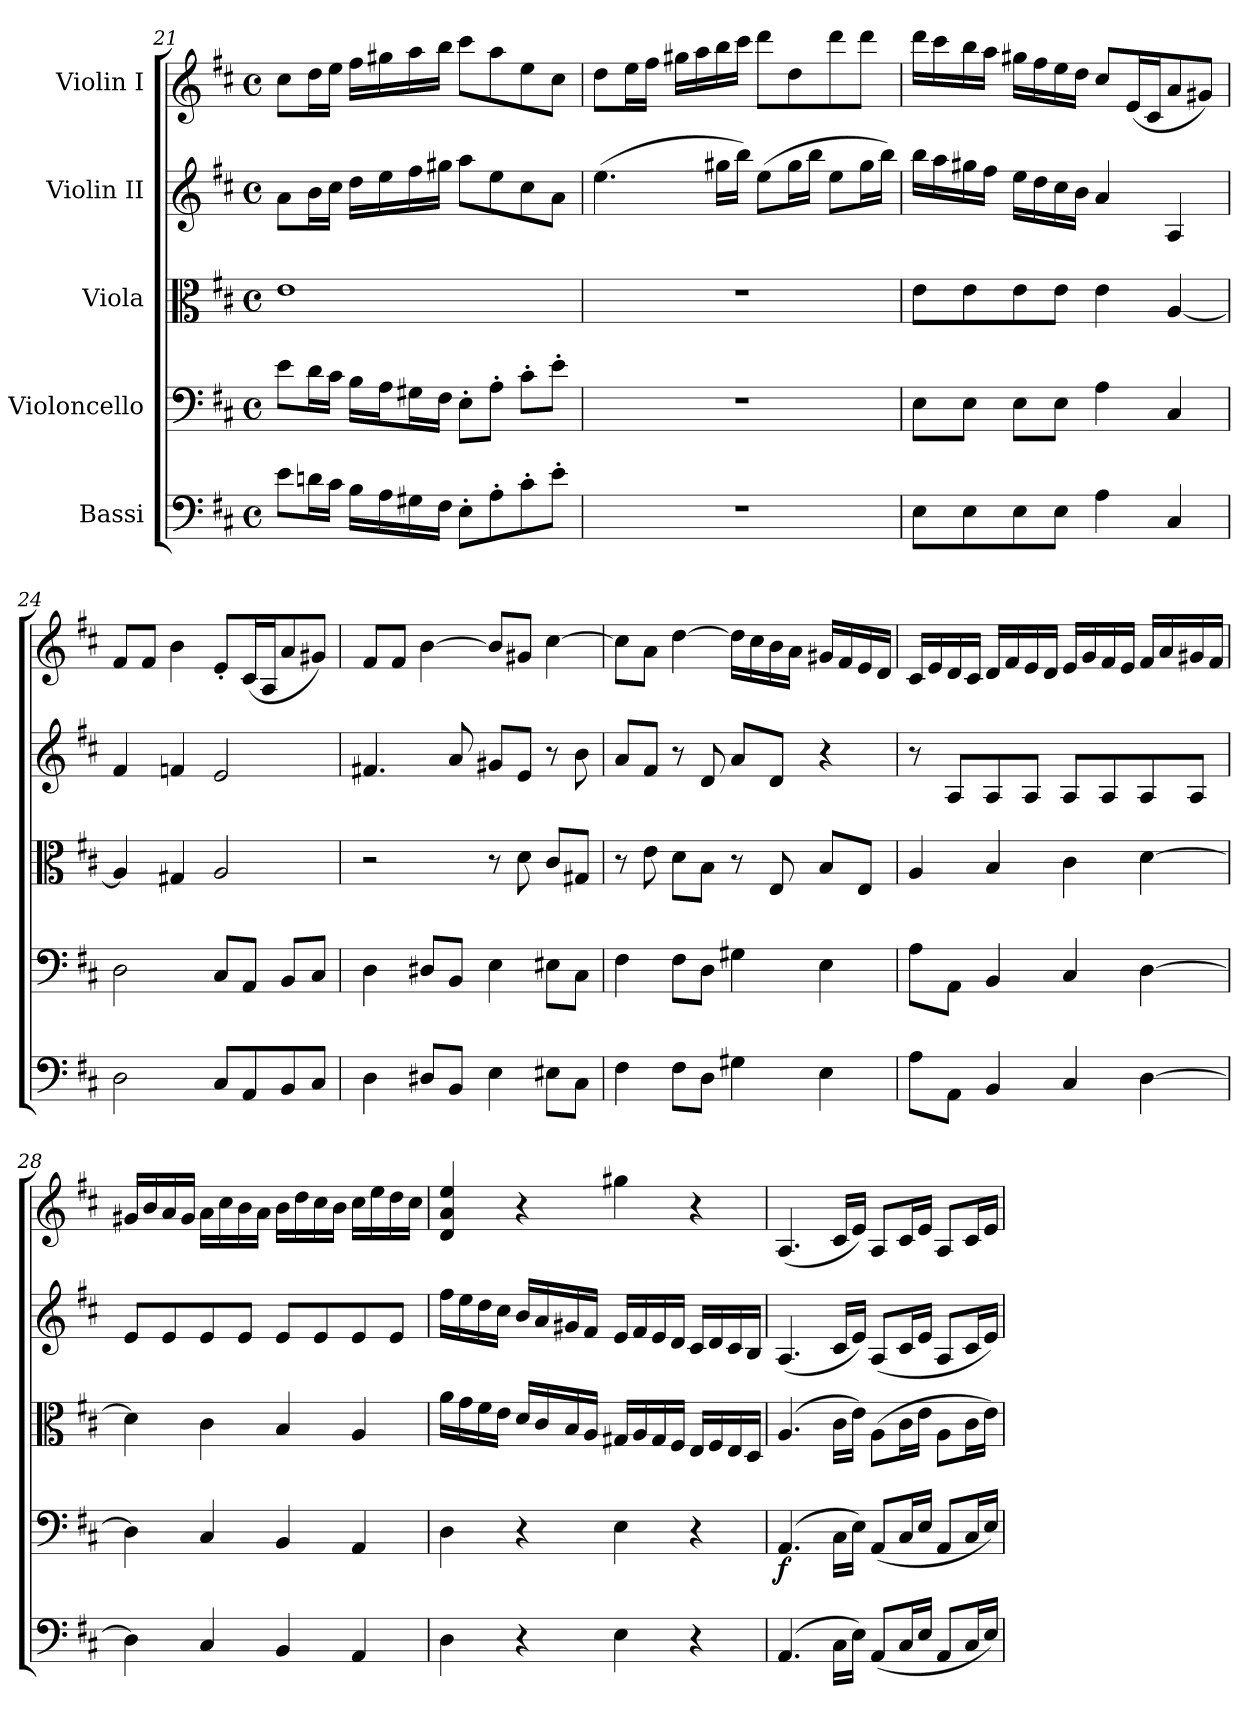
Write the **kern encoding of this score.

**kern	**kern	**dynam	**kern	**kern	**kern
*part5	*part4	*part4	*part3	*part2	*part1
*staff5	*staff4	*staff4	*staff3	*staff2	*staff1
*I"Bassi	*I"Violoncello	*	*I"Viola	*I"Violin II	*I"Violin I
*clefF4	*clefF4	*	*clefC3	*clefG2	*clefG2
*ITrd7c12	*	*	*	*	*
*k[f#c#]	*k[f#c#]	*	*k[f#c#]	*k[f#c#]	*k[f#c#]
*M4/4	*M4/4	*	*M4/4	*M4/4	*M4/4
*met(c)	*met(c)	*	*met(c)	*met(c)	*met(c)
=21	=21	=21	=21	=21	=21
8E\L	8e\L	.	1e	8a\L	8cc#\L
16Dn\L	16d\L	.	.	16b\L	16dd\L
16C#\JJ	16c#\JJ	.	.	16cc#\JJ	16ee\JJ
16BB\LL	16B\LL	.	.	16dd\LL	16ff#\LL
16AA\	16A\J	.	.	16ee\	16gg#X\
16GG#X\	16G#X\L	.	.	16ff#\	16aa\
16FF#\JJ	16F#\JJ	.	.	16gg#X\JJ	16bb\JJ
8EE'\L	8E'\L	.	.	8aa\L	8ccc#\L
8AA'\	8A'\J	.	.	8ee\	8aa\
8C#'\	8c#'\L	.	.	8cc#\	8ee\
8E'\J	8e'\J	.	.	8a\J	8cc#\J
=22	=22	=22	=22	=22	=22
1r	1r	.	1r	(>4.ee\	8dd\L
.	.	.	.	.	16ee\L
.	.	.	.	.	16ff#\JJ
.	.	.	.	.	16gg#X\LL
.	.	.	.	.	16aa\
.	.	.	.	16gg#X\LL	16bb\
.	.	.	.	16bb\JJ)	16ccc#\JJ
.	.	.	.	(>8ee\L	8ddd\L
.	.	.	.	16gg#\L	8dd\
.	.	.	.	16bb\JJ	.
.	.	.	.	8ee\L	8ddd\
.	.	.	.	16gg#\L	8ddd\J
.	.	.	.	16bb\JJ)	.
!!LO:LB:g=z
=23	=23	=23	=23	=23	=23
8EE\L	8E\L	.	8e\L	16bb\LL	16ddd\LL
.	.	.	.	16aa\	16ccc#\
8EE\	8E\J	.	8e\	16gg#X\	16bb\
.	.	.	.	16ff#\JJ	16aa\JJ
8EE\	8E\L	.	8e\	16ee\LL	16gg#X\LL
.	.	.	.	16dd\	16ff#\
8EE\J	8E\J	.	8e\J	16cc#\	16ee\
.	.	.	.	16b\JJ	16dd\JJ
4AA\	4A\	.	4e\	4a/	8cc#/L
.	.	.	.	.	(<16e/L
.	.	.	.	.	16c#/J
4CC#/	4C#/	.	[4A/	4A/	8a/
.	.	.	.	.	8g#X/J)
=24	=24	=24	=24	=24	=24
2DD\	2D\	.	4A/]	4f#/	8f#/L
.	.	.	.	.	8f#/J
.	.	.	4G#X/	4fn/	4b\
8CC#/L	8C#/L	.	2A/	2e/	8e'/L
8AAA/	8AA/J	.	.	.	(<16c#/L
.	.	.	.	.	16A/J
8BBB/	8BB/L	.	.	.	8a/
8CC#/J	8C#/J	.	.	.	8g#X/J)
=25	=25	=25	=25	=25	=25
4DD\	4D\	.	2r	4.f#X/	8f#/L
.	.	.	.	.	8f#/J
8DD#X/L	8D#X/L	.	.	.	[4b\
8BBB/J	8BB/J	.	.	8a/	.
4EE\	4E\	.	8r	8g#X/L	8b/L]
.	.	.	8d\	8e/J	8g#X/J
8EE#X\L	8E#X\L	.	8c#/L	8r	[4cc#\
8CC#\J	8C#\J	.	8G#X/J	8b\	.
=26	=26	=26	=26	=26	=26
4FF#\	4F#\	.	8r	8a/L	8cc#\L]
.	.	.	8e\	8f#/J	8a\J
8FF#\L	8F#\L	.	8d\L	8r	[4dd\
8DD\J	8D\J	.	8B\J	8d/	.
4GG#X\	4G#X\	.	8r	8a/L	16dd\LL]
.	.	.	.	.	16cc#\
.	.	.	8E/	8d/J	16b\
.	.	.	.	.	16a\JJ
4EE\	4E\	.	8B/L	4r	16g#X/LL
.	.	.	.	.	16f#/
.	.	.	8E/J	.	16e/
.	.	.	.	.	16d/JJ
!!LO:LB:g=z
=27	=27	=27	=27	=27	=27
8AA\L	8A\L	.	4A/	8r	16c#/LL
.	.	.	.	.	16e/
8AAA\J	8AA\J	.	.	8A/L	16d/
.	.	.	.	.	16c#/JJ
4BBB/	4BB/	.	4B/	8A/	16d/LL
.	.	.	.	.	16f#/
.	.	.	.	8A/J	16e/
.	.	.	.	.	16d/JJ
4CC#/	4C#/	.	4c#\	8A/L	16e/LL
.	.	.	.	.	16g/
.	.	.	.	8A/	16f#/
.	.	.	.	.	16e/JJ
[4DD\	[4D\	.	[4d\	8A/	16f#/LL
.	.	.	.	.	16a/
.	.	.	.	8A/J	16g#X/
.	.	.	.	.	16f#/JJ
=28	=28	=28	=28	=28	=28
4DD\]	4D\]	.	4d\]	8e/L	16g#X/LL
.	.	.	.	.	16b/
.	.	.	.	8e/	16a/
.	.	.	.	.	16g#/JJ
4CC#/	4C#/	.	4c#\	8e/	16a\LL
.	.	.	.	.	16cc#\
.	.	.	.	8e/J	16b\
.	.	.	.	.	16a\JJ
4BBB/	4BB/	.	4B/	8e/L	16b\LL
.	.	.	.	.	16dd\
.	.	.	.	8e/	16cc#\
.	.	.	.	.	16b\JJ
4AAA/	4AA/	.	4A/	8e/	16cc#\LL
.	.	.	.	.	16ee\
.	.	.	.	8e/J	16dd\
.	.	.	.	.	16cc#\JJ
=29	=29	=29	=29	=29	=29
4DD\	4D\	.	16a\LL	16ff#\LL	4d/ 4a/ 4ee/
.	.	.	16g\	16ee\	.
.	.	.	16f#\	16dd\	.
.	.	.	16e\JJ	16cc#\JJ	.
4r	4r	.	16d/LL	16b/LL	4r
.	.	.	16c#/	16a/	.
.	.	.	16B/	16g#X/	.
.	.	.	16A/JJ	16f#/JJ	.
4EE\	4E\	.	16G#X/LL	16e/LL	4gg#X\
.	.	.	16A/	16f#/	.
.	.	.	16G#/	16e/	.
.	.	.	16F#/JJ	16d/JJ	.
4r	4r	.	16E/LL	16c#/LL	4r
.	.	.	16F#/	16d/	.
.	.	.	16E/	16c#/	.
.	.	.	16D/JJ	16B/JJ	.
!!LO:LB:g=z
=30	=30	=30	=30	=30	=30
!	!	!LO:DY:b	!	!	!
(>4.AAA/	(>4.AA/	f	(>4.A/	(<4.A/	(<4.A/
16CC#\LL	16C#\LL	.	16c#\LL	16c#/LL	16c#/LL
16EE\JJ)	16E\JJ)	.	16e\JJ)	16e/JJ)	16e/JJ)
(<8AAA/L	(>8AA/L	.	(>8A\L	(<8A/L	8A/L
16CC#/L	16C#/L	.	16c#\L	16c#/L	16c#/L
16EE/JJ	16E/JJ	.	16e\JJ	16e/JJ	16e/JJ
8AAA/L	8AA/L	.	8A\L	8A/L	8A/L
16CC#/L	16C#/L	.	16c#\L	16c#/L	16c#/L
16EE/JJ)	16E/JJ)	.	16e\JJ)	16e/JJ)	16e/JJ
=	=	=	=	=	=
*-	*-	*-	*-	*-	*-
